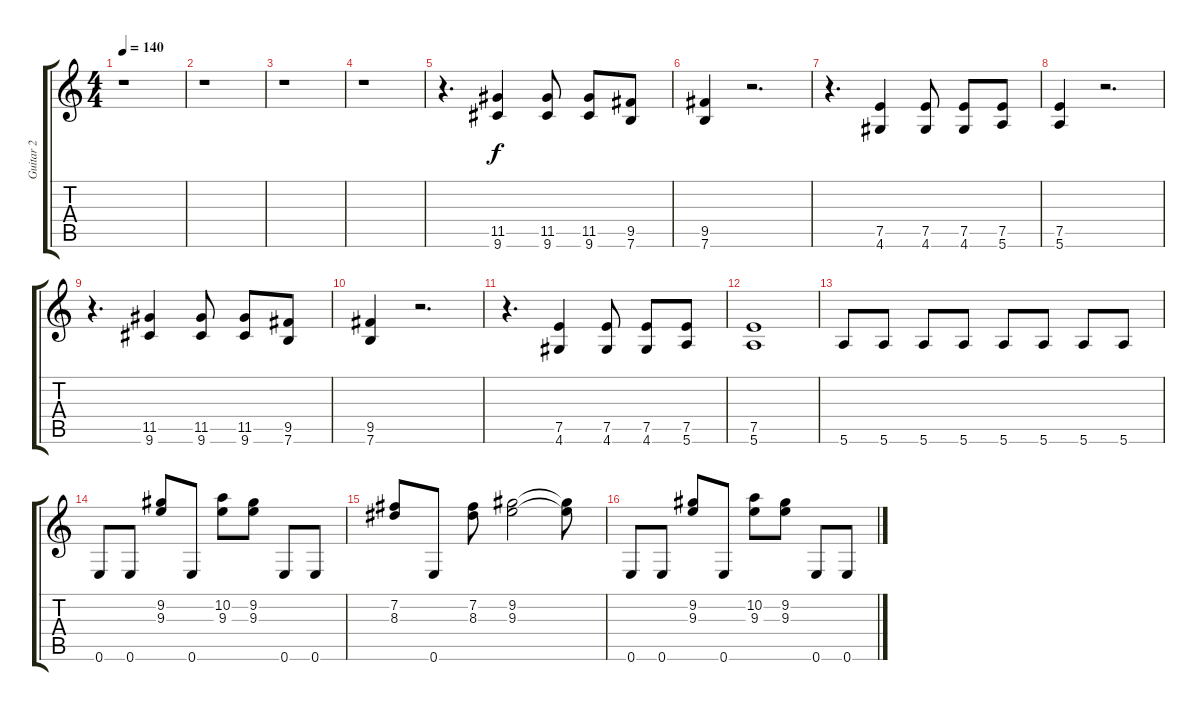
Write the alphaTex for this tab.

\track ("Guitar 2" "Guitar 2") {instrument overdrivenguitar}
\staff {score tabs}
\tuning (E4 B3 G3 D3 A2 E2) {hide}
\ts (4 4)
\tempo 140
\clef g2
\ks c
r.1{dy f instrument overdrivenguitar} |
r.1 |
r.1 |
r.1 |
r.4{d} (11.5 9.6).4 (11.5 9.6).8 (11.5 9.6).8 (9.5 7.6).8 |
(9.5 7.6).4 r.2{d} |
r.4{d} (7.5 4.6).4 (7.5 4.6).8 (7.5 4.6).8 (7.5 5.6).8 |
(7.5 5.6).4 r.2{d} |
r.4{d} (11.5 9.6).4 (11.5 9.6).8 (11.5 9.6).8 (9.5 7.6).8 |
(9.5 7.6).4 r.2{d} |
r.4{d} (7.5 4.6).4 (7.5 4.6).8 (7.5 4.6).8 (7.5 5.6).8 |
(7.5 5.6).1 |
5.6.8 5.6.8 5.6.8 5.6.8 5.6.8 5.6.8 5.6.8 5.6.8 |
0.6.8 0.6.8 (9.2 9.3).8 0.6.8 (10.2 9.3).8 (9.2 9.3).8 0.6.8 0.6.8 |
(7.2 8.3).8 0.6.8 (7.2 8.3).8 (9.2 9.3).2 (9.2{t} 9.3{t}).8 |
0.6.8 0.6.8 (9.2 9.3).8 0.6.8 (10.2 9.3).8 (9.2 9.3).8 0.6.8 0.6.8
